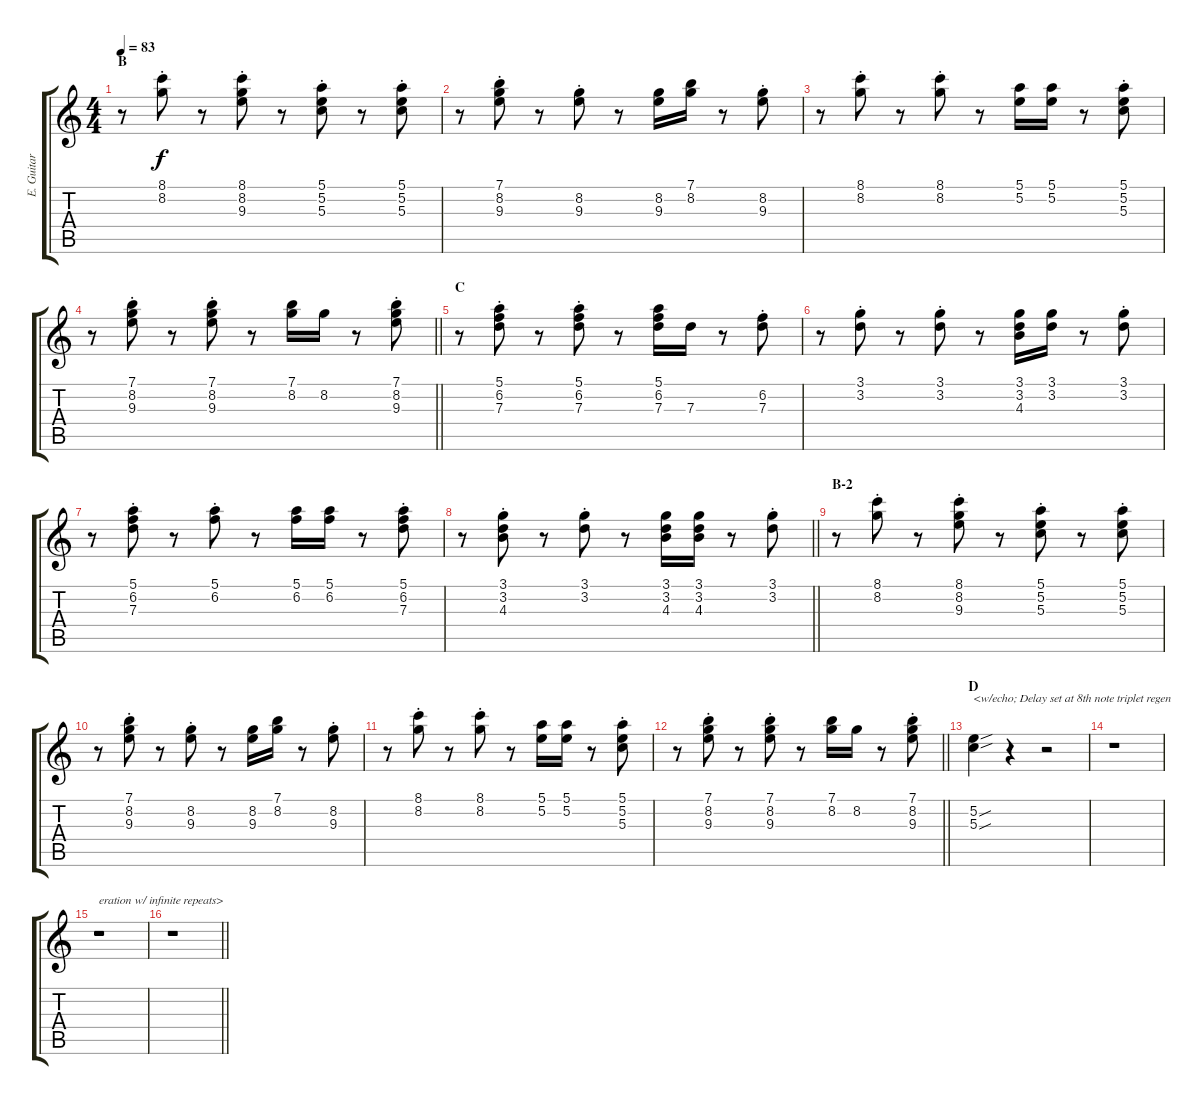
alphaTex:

\track ("E. Guitar II" "E. Guitar ") {instrument electricguitarclean}
\staff {score tabs}
\tuning (E4 B3 G3 D3 A2 E2) {hide}
\ts (4 4)
\section ("" "B")
\tempo 83
\clef g2
\ks c
r.8{dy f} (8.1{st} 8.2{st}).8 r.8 (8.1{st} 8.2{st} 9.3{st}).8 r.8 (5.1{st} 5.2{st} 5.3{st}).8 r.8 (5.1{st} 5.2{st} 5.3{st}).8 |
r.8 (7.1{st} 8.2{st} 9.3{st}).8 r.8 (8.2{st} 9.3{st}).8 r.8 (8.2 9.3).16 (7.1 8.2).16 r.8 (8.2{st} 9.3{st}).8 |
r.8 (8.1{st} 8.2{st}).8 r.8 (8.1{st} 8.2{st}).8 r.8 (5.1 5.2).16 (5.1 5.2).16 r.8 (5.1{st} 5.2{st} 5.3{st}).8 |
\barLineRight lightlight
r.8 (7.1{st} 8.2{st} 9.3{st}).8 r.8 (7.1{st} 8.2{st} 9.3{st}).8 r.8 (7.1 8.2).16 8.2.16 r.8 (7.1{st} 8.2{st} 9.3{st}).8 |
\section ("" "C")
r.8 (5.1{st} 6.2{st} 7.3{st}).8 r.8 (5.1{st} 6.2{st} 7.3{st}).8 r.8 (5.1 6.2 7.3).16 7.3.16 r.8 (6.2{st} 7.3{st}).8 |
r.8 (3.1{st} 3.2{st}).8 r.8 (3.1{st} 3.2{st}).8 r.8 (3.1 3.2 4.3).16 (3.1 3.2).16 r.8 (3.1{st} 3.2{st}).8 |
r.8 (5.1{st} 6.2{st} 7.3{st}).8 r.8 (5.1{st} 6.2{st}).8 r.8 (5.1 6.2).16 (5.1 6.2).16 r.8 (5.1{st} 6.2{st} 7.3{st}).8 |
\barLineRight lightlight
r.8 (3.1{st} 3.2{st} 4.3{st}).8 r.8 (3.1{st} 3.2{st}).8 r.8 (3.1 3.2 4.3).16 (3.1 3.2 4.3).16 r.8 (3.1{st} 3.2{st}).8 |
\section ("" "B-2")
r.8 (8.1{st} 8.2{st}).8 r.8 (8.1{st} 8.2{st} 9.3{st}).8 r.8 (5.1{st} 5.2{st} 5.3{st}).8 r.8 (5.1{st} 5.2{st} 5.3{st}).8 |
r.8 (7.1{st} 8.2{st} 9.3{st}).8 r.8 (8.2{st} 9.3{st}).8 r.8 (8.2 9.3).16 (7.1 8.2).16 r.8 (8.2{st} 9.3{st}).8 |
r.8 (8.1{st} 8.2{st}).8 r.8 (8.1{st} 8.2{st}).8 r.8 (5.1 5.2).16 (5.1 5.2).16 r.8 (5.1{st} 5.2{st} 5.3{st}).8 |
\barLineRight lightlight
r.8 (7.1{st} 8.2{st} 9.3{st}).8 r.8 (7.1{st} 8.2{st} 9.3{st}).8 r.8 (7.1 8.2).16 8.2.16 r.8 (7.1{st} 8.2{st} 9.3{st}).8 |
\section ("" "D")
(5.2{sou} 5.3{sou}).4{txt "<w/echo; Delay set at 8th note triplet regen"} r.4 r.2 |
r.1 |
r.1{txt "eration w/ infinite repeats>"} |
\barLineRight lightlight
r.1
